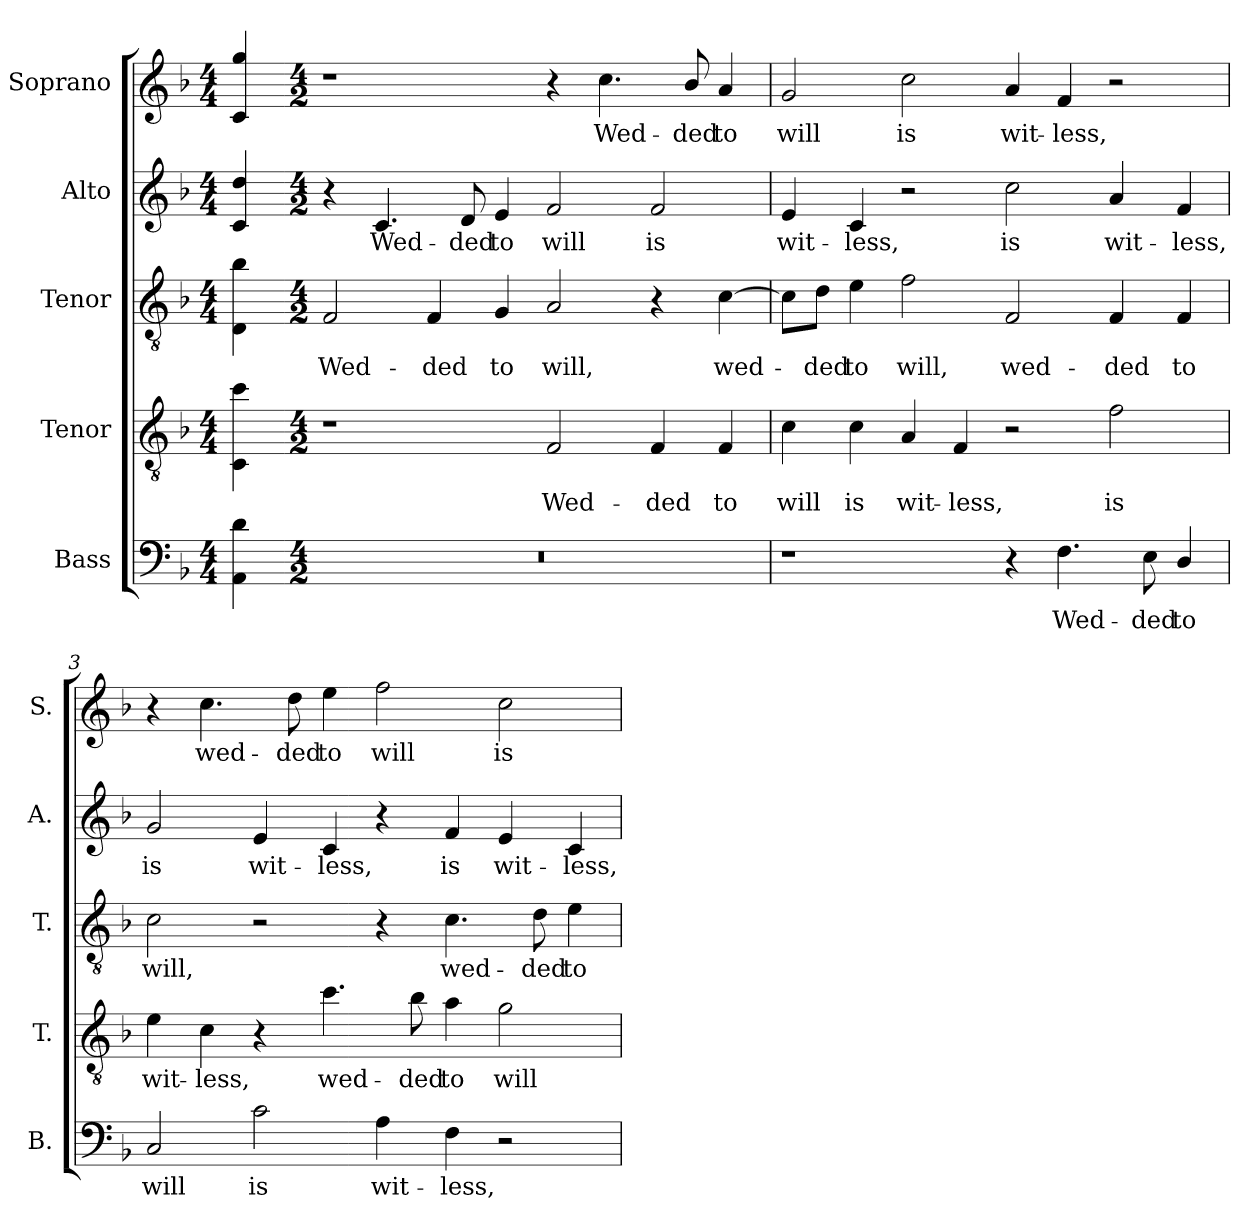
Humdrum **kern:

**kern	**text	**kern	**text	**kern	**text	**kern	**text	**kern	**text
*part5	*part5	*part4	*part4	*part3	*part3	*part2	*part2	*part1	*part1
*staff5	*staff5	*staff4	*staff4	*staff3	*staff3	*staff2	*staff2	*staff1	*staff1
*I"Bass	*	*I"Tenor	*	*I"Tenor	*	*I"Alto	*	*I"Soprano	*
*I'B.	*	*I'T.	*	*I'T.	*	*I'A.	*	*I'S.	*
!!LO:PB:g=z
*clefF4	*	*clefGv2	*	*clefGv2	*	*clefG2	*	*clefG2	*
*	*	*ITrd7c12	*	*ITrd7c12	*	*	*	*	*
*k[b-]	*	*k[b-]	*	*k[b-]	*	*k[b-]	*	*k[b-]	*
*F:	*	*F:	*	*F:	*	*F:	*	*F:	*
*M4/4	*	*M4/4	*	*M4/4	*	*M4/4	*	*M4/4	*
=	=	=	=	=	=	=	=	=	=
4AAi\ 4di	.	4CCi\ 4ci	.	4DDi\ 4B-i	.	4ci/ 4ddi	.	4ci/ 4ggi	.
=1-	=1-	=1-	=1-	=1-	=1-	=1-	=1-	=1-	=1-
*M4/2	*	*M4/2	*	*M4/2	*	*M4/2	*	*M4/2	*
!LO:N:vis=1	!	!	!	!	!	!	!	!	!
!	!	!	!	!	!LO:LY:b:color=#000000	!	!	!	!
0r	.	1r	.	2FFi/	Wed-	4r	.	1r	.
!	!	!	!	!	!	!	!LO:LY:b:color=#000000	!	!
.	.	.	.	.	.	4.ci/	Wed-	.	.
!	!	!	!	!	!LO:LY:b:color=#000000	!	!	!	!
.	.	.	.	4FFi/	-ded	.	.	.	.
!	!	!	!	!	!	!	!LO:LY:b:color=#000000	!	!
.	.	.	.	.	.	8di/	-ded	.	.
!	!	!	!	!	!LO:LY:b:color=#000000	!	!	!	!
!	!	!	!	!	!	!	!LO:LY:b:color=#000000	!	!
.	.	.	.	4GGi/	to	4ei/	to	.	.
!	!	!	!LO:LY:b:color=#000000	!	!	!	!	!	!
!	!	!	!	!	!LO:LY:b:color=#000000	!	!	!	!
!	!	!	!	!	!	!	!LO:LY:b:color=#000000	!	!
.	.	2FFi/	Wed-	2AAi/	will,	2fi/	will	4r	.
!	!	!	!	!	!	!	!	!	!LO:LY:b:color=#000000
.	.	.	.	.	.	.	.	4.cci\	Wed-
!	!	!	!LO:LY:b:color=#000000	!	!	!	!	!	!
!	!	!	!	!	!	!	!LO:LY:b:color=#000000	!	!
.	.	4FFi/	-ded	4r	.	2fi/	is	.	.
!	!	!	!	!	!	!	!	!	!LO:LY:b:color=#000000
.	.	.	.	.	.	.	.	8b-i/	-ded
!	!	!	!LO:LY:b:color=#000000	!	!	!	!	!	!
!	!	!	!	!	!LO:LY:b:color=#000000	!	!	!	!
!	!	!	!	!	!	!	!	!	!LO:LY:b:color=#000000
.	.	4FFi/	to	[4Ci\	wed-	.	.	4ai/	to
=2	=2	=2	=2	=2	=2	=2	=2	=2	=2
!	!	!	!LO:LY:b:color=#000000	!	!	!	!	!	!
!	!	!	!	!	!	!	!LO:LY:b:color=#000000	!	!
!	!	!	!	!	!	!	!	!	!LO:LY:b:color=#000000
1r	.	4Ci\	will	8Ci\L]	.	4ei/	wit-	2gi/	will
!	!	!	!	!	!LO:LY:b:color=#000000	!	!	!	!
.	.	.	.	8Di\J	-ded	.	.	.	.
!	!	!	!LO:LY:b:color=#000000	!	!	!	!	!	!
!	!	!	!	!	!LO:LY:b:color=#000000	!	!	!	!
!	!	!	!	!	!	!	!LO:LY:b:color=#000000	!	!
.	.	4Ci\	is	4Ei\	to	4ci/	-less,	.	.
!	!	!	!LO:LY:b:color=#000000	!	!	!	!	!	!
!	!	!	!	!	!LO:LY:b:color=#000000	!	!	!	!
!	!	!	!	!	!	!	!	!	!LO:LY:b:color=#000000
.	.	4AAi/	wit-	2Fi\	will,	2r	.	2cci\	is
!	!	!	!LO:LY:b:color=#000000	!	!	!	!	!	!
.	.	4FFi/	-less,	.	.	.	.	.	.
!	!	!	!	!	!LO:LY:b:color=#000000	!	!	!	!
!	!	!	!	!	!	!	!LO:LY:b:color=#000000	!	!
!	!	!	!	!	!	!	!	!	!LO:LY:b:color=#000000
4r	.	2r	.	2FFi/	wed-	2cci\	is	4ai/	wit-
!	!LO:LY:b:color=#000000	!	!	!	!	!	!	!	!
!	!	!	!	!	!	!	!	!	!LO:LY:b:color=#000000
4.Fi\	Wed-	.	.	.	.	.	.	4fi/	-less,
!	!	!	!LO:LY:b:color=#000000	!	!	!	!	!	!
!	!	!	!	!	!LO:LY:b:color=#000000	!	!	!	!
!	!	!	!	!	!	!	!LO:LY:b:color=#000000	!	!
.	.	2Fi\	is	4FFi/	-ded	4ai/	wit-	2r	.
!	!LO:LY:b:color=#000000	!	!	!	!	!	!	!	!
8Ei\	-ded	.	.	.	.	.	.	.	.
!	!LO:LY:b:color=#000000	!	!	!	!	!	!	!	!
!	!	!	!	!	!LO:LY:b:color=#000000	!	!	!	!
!	!	!	!	!	!	!	!LO:LY:b:color=#000000	!	!
4Di/	to	.	.	4FFi/	to	4fi/	-less,	.	.
!!LO:LB:g=z
=3	=3	=3	=3	=3	=3	=3	=3	=3	=3
!	!LO:LY:b:color=#000000	!	!	!	!	!	!	!	!
!	!	!	!LO:LY:b:color=#000000	!	!	!	!	!	!
!	!	!	!	!	!LO:LY:b:color=#000000	!	!	!	!
!	!	!	!	!	!	!	!LO:LY:b:color=#000000	!	!
2Ci/	will	4Ei\	wit-	2Ci\	will,	2gi/	is	4r	.
!	!	!	!LO:LY:b:color=#000000	!	!	!	!	!	!
!	!	!	!	!	!	!	!	!	!LO:LY:b:color=#000000
.	.	4Ci\	-less,	.	.	.	.	4.cci\	wed-
!	!LO:LY:b:color=#000000	!	!	!	!	!	!	!	!
!	!	!	!	!	!	!	!LO:LY:b:color=#000000	!	!
2ci\	is	4r	.	2r	.	4ei/	wit-	.	.
!	!	!	!	!	!	!	!	!	!LO:LY:b:color=#000000
.	.	.	.	.	.	.	.	8ddi\	-ded
!	!	!	!LO:LY:b:color=#000000	!	!	!	!	!	!
!	!	!	!	!	!	!	!LO:LY:b:color=#000000	!	!
!	!	!	!	!	!	!	!	!	!LO:LY:b:color=#000000
.	.	4.ci\	wed-	.	.	4ci/	-less,	4eei\	to
!	!LO:LY:b:color=#000000	!	!	!	!	!	!	!	!
!	!	!	!	!	!	!	!	!	!LO:LY:b:color=#000000
4Ai\	wit-	.	.	4r	.	4r	.	2ffi\	will
!	!	!	!LO:LY:b:color=#000000	!	!	!	!	!	!
.	.	8B-i\	-ded	.	.	.	.	.	.
!	!LO:LY:b:color=#000000	!	!	!	!	!	!	!	!
!	!	!	!LO:LY:b:color=#000000	!	!	!	!	!	!
!	!	!	!	!	!LO:LY:b:color=#000000	!	!	!	!
!	!	!	!	!	!	!	!LO:LY:b:color=#000000	!	!
4Fi\	-less,	4Ai\	to	4.Ci\	wed-	4fi/	is	.	.
!	!	!	!LO:LY:b:color=#000000	!	!	!	!	!	!
!	!	!	!	!	!	!	!LO:LY:b:color=#000000	!	!
!	!	!	!	!	!	!	!	!	!LO:LY:b:color=#000000
2r	.	2Gi\	will	.	.	4ei/	wit-	2cci\	is
!	!	!	!	!	!LO:LY:b:color=#000000	!	!	!	!
.	.	.	.	8Di\	-ded	.	.	.	.
!	!	!	!	!	!LO:LY:b:color=#000000	!	!	!	!
!	!	!	!	!	!	!	!LO:LY:b:color=#000000	!	!
.	.	.	.	4Ei\	to	4ci/	-less,	.	.
=	=	=	=	=	=	=	=	=	=
*-	*-	*-	*-	*-	*-	*-	*-	*-	*-
